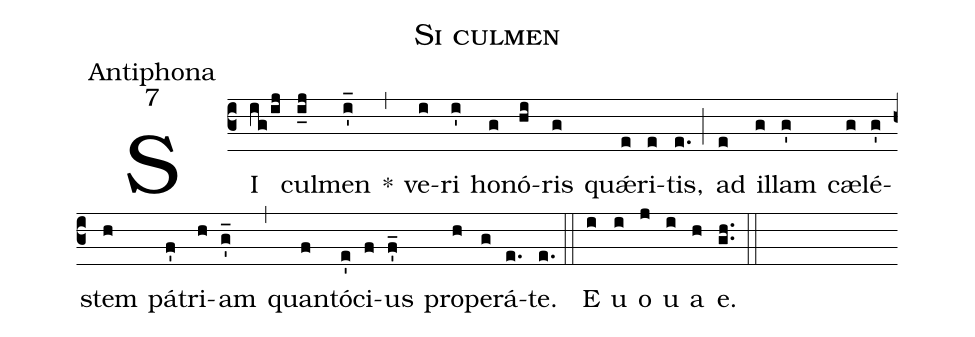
name:Si culmen;
office-part:Antiphona;
mode:7;
%%
(c3)SI(ig/ij) cul(i_j)men(i'_) *(,) ve(i)ri(i') ho(g)nó(hi)ris(g) quǽ(e)ri(e)tis,(e.) (;) ad(e) il(g)lam(g') cæ(g)lé(g')stem(h) pá(f')tri(h)am(g'_) (,) quan(f)tó(e')ci(f)us(f'_) pro(h)pe(g)rá(e.)te.(e.) (::)
E(i) u(i) o(j) u(i) a(h) e.(gh..) (::)
